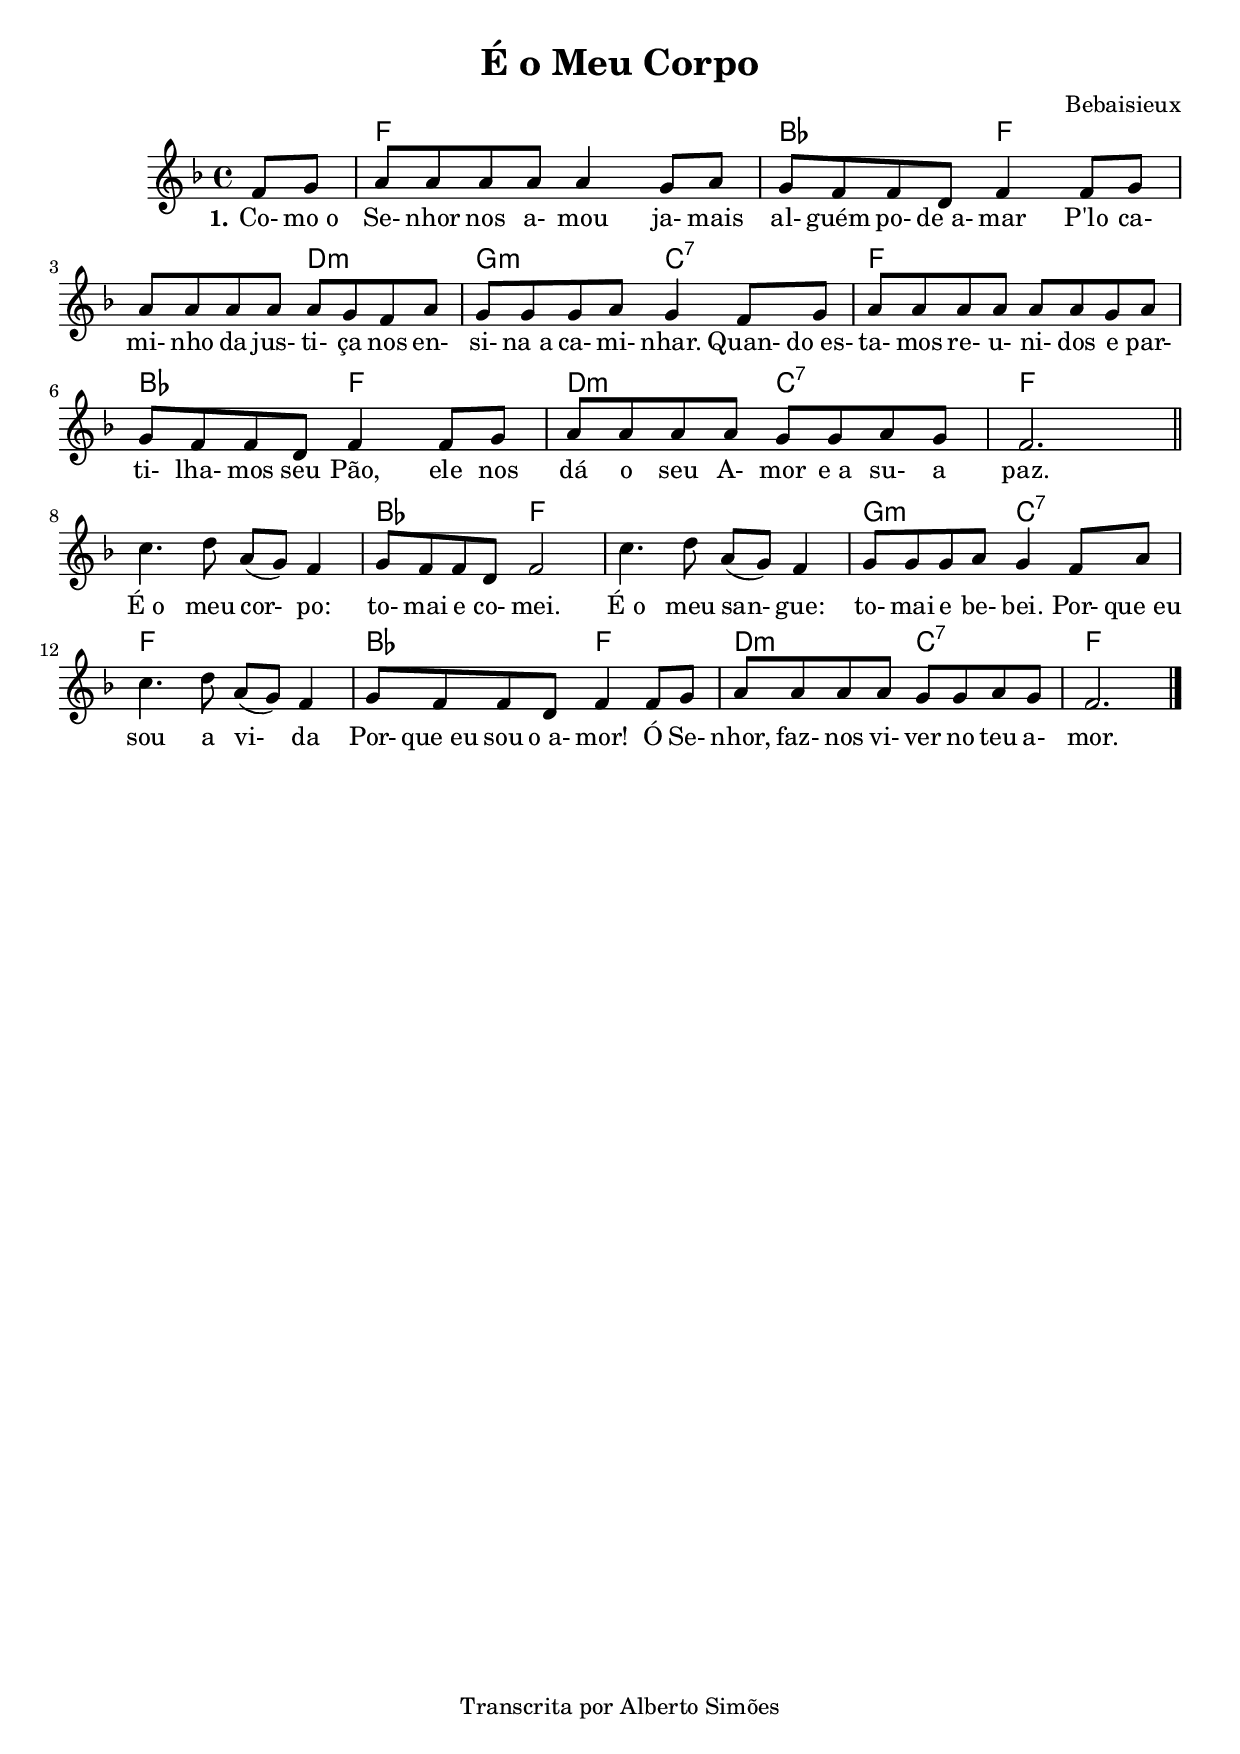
\version "2.14.0"

\header {
  title = "É o Meu Corpo"
  
  composer = "Bebaisieux"
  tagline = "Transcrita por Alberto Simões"

  ocasioes = "comunhao"
  seccao   = "comunhao"

}

melody = \relative c' {
  \time 4/4
  \key f \major 
  
  \partial 4 f8[ g] | a[ a a a] a4 g8[ a]| g[ f f d] f4 f8[ g] |
  a[ a a a] a[ g f a] | g[ g g a ] g4 f8[ g] | a[ a a a] a[ a g a] |
  g8[ f f d] f4 f8[ g] | a[ a a a] g[ g a g]| f2. \bar "||"

  \break
  
  \set Timing.measurePosition = #(ly:make-moment 0 8)
  c'4. d8 a8[( g)] f4 | g8[ f f d] f2 |
  c'4. d8 a8[( g)] f4 | g8[ g g a] g4 f8[ a] |
  c4. d8 a8[( g)] f4 | g8[ f f d] f4 f8[ g] |
  a[ a a a] g[ g a g] | f2. \bar "|."

}



text = {
  \set stanza = \markup { "1." }
  \lyricmode {
    Co- mo_o Se- nhor nos a- mou
    ja- mais al- guém po- de_a- mar
    P'lo ca- mi- nho da jus- ti- ça
    nos en- si- na_a ca- mi- nhar.

    Quan- do_es- ta- mos re- u- ni- dos
    e par- ti- lha- mos seu Pão,
    ele nos dá o seu A- mor e_a su- a paz.

    É_o meu cor- po: to- mai e co- mei.
    É_o meu san- gue: to- mai e be- bei.
    Por- que_eu sou a vi- da
    Por- que_eu sou o_a- mor!
    Ó Se- nhor, faz- nos vi- ver no teu a- mor.
  }
}

\score {
  <<
    \chords{ s4 f1 bes2 f1 d2:m g2:m c2:7 f1
           bes2 f2 d2:m c:7 f2.
           s1 bes2 f1. g2:m c:7 f1 bes2 f d:m c:7 f2.}
    \new Voice = "mel" \melody
    \new Lyrics \lyricsto mel \text
  >>
  \layout {
    \context {
      \Staff \RemoveEmptyStaves 
      \override VerticalAxisGroup #'remove-first = ##t
    }
  }
  \midi {
    \context {
      \Score
      tempoWholesPerMinute = #(ly:make-moment 90 4)
    }
  }
}


